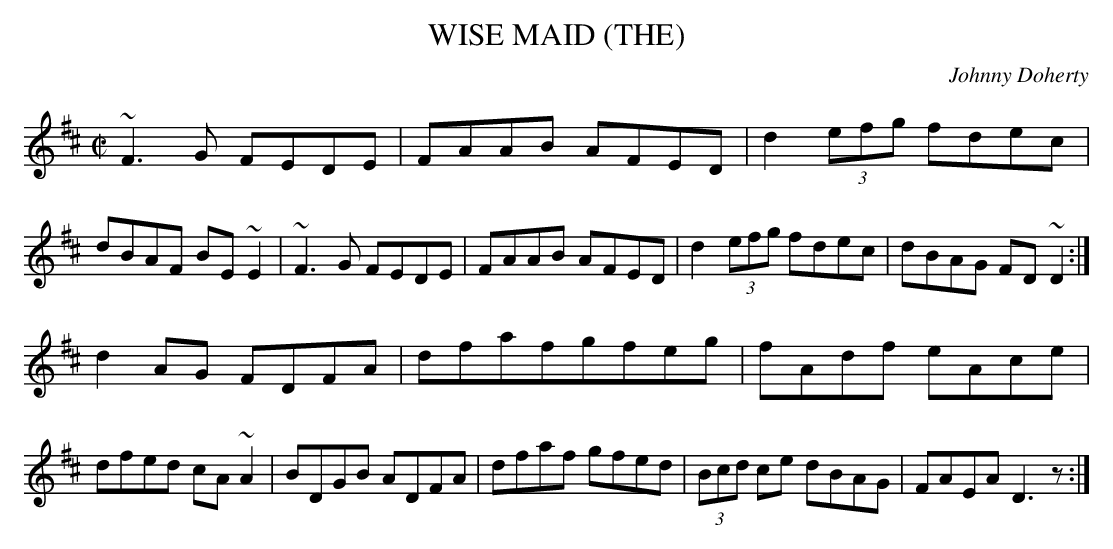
X:1
T:WISE MAID (THE)
M:C|
L:1/8
C:Johnny Doherty
E:6.5
K:D
~F3 G FEDE|FAAB AFED|d2 (3efg fdec|dBAF BE ~E2|~F3 G FEDE|FAAB AFED|d2 (3efg fdec|dBAG FD ~D2:|
d2AG FDFA|dfafgfeg|fAdf eAce|dfed cA~A2|BDGB ADFA|dfaf gfed|(3Bcd ce dBAG|FAEA D3 z:|
